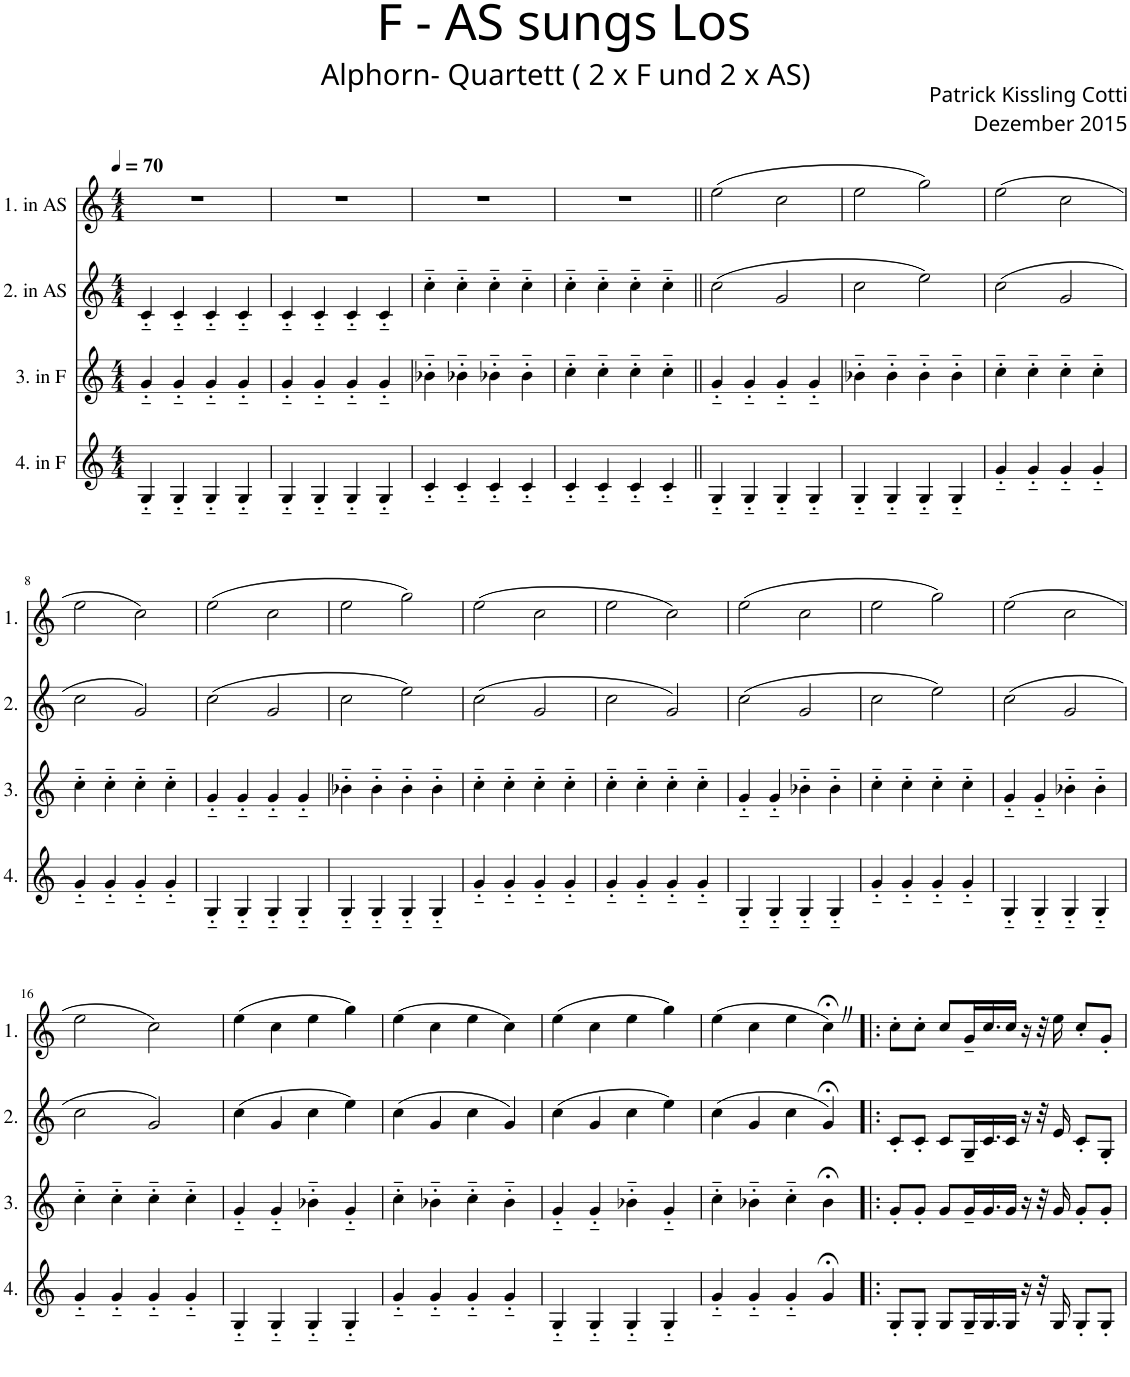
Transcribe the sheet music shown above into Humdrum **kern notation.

**kern	**kern	**kern	**kern
*part4	*part3	*part2	*part1
*staff4	*staff3	*staff2	*staff1
*I"4. in F	*I"3. in F	*I"2. in AS	*I"1. in AS
*clefG2	*clefG2	*clefG2	*clefG2
*Trd4c7	*Trd4c7	*Trd2c4	*Trd2c4
*k[]	*k[]	*k[]	*k[]
*M4/4	*M4/4	*M4/4	*M4/4
*MM70	*MM70	*MM70	*MM70
=1	=1	=1	=1
4G'~/	4g'~/	4c'~/	1r
4G'~/	4g'~/	4c'~/	.
4G'~/	4g'~/	4c'~/	.
4G'~/	4g'~/	4c'~/	.
=2	=2	=2	=2
4G'~/	4g'~/	4c'~/	1r
4G'~/	4g'~/	4c'~/	.
4G'~/	4g'~/	4c'~/	.
4G'~/	4g'~/	4c'~/	.
=3	=3	=3	=3
4c'~/	4b-X'~\	4cc'~\	1r
4c'~/	4b-X'~\	4cc'~\	.
4c'~/	4b-X'~\	4cc'~\	.
4c'~/	4b-'~\	4cc'~\	.
=4	=4	=4	=4
4c'~/	4cc'~\	4cc'~\	1r
4c'~/	4cc'~\	4cc'~\	.
4c'~/	4cc'~\	4cc'~\	.
4c'~/	4cc'~\	4cc'~\	.
=5||	=5||	=5||	=5||
4G'~/	4g'~/	(2cc\	(2ee\
4G'~/	4g'~/	.	.
4G'~/	4g'~/	2g/	2cc\
4G'~/	4g'~/	.	.
=6	=6	=6	=6
4G'~/	4b-X'~\	2cc\	2ee\
4G'~/	4b-'~\	.	.
4G'~/	4b-'~\	2ee\)	2gg\)
4G'~/	4b-'~\	.	.
=7	=7	=7	=7
4g'~/	4cc'~\	(2cc\	(2ee\
4g'~/	4cc'~\	.	.
4g'~/	4cc'~\	2g/	2cc\
4g'~/	4cc'~\	.	.
!!LO:LB:g=z
=8	=8	=8	=8
4g'~/	4cc'~\	2cc\	2ee\
4g'~/	4cc'~\	.	.
4g'~/	4cc'~\	2g/)	2cc\)
4g'~/	4cc'~\	.	.
=9	=9	=9	=9
4G'~/	4g'~/	(2cc\	(2ee\
4G'~/	4g'~/	.	.
4G'~/	4g'~/	2g/	2cc\
4G'~/	4g'~/	.	.
=10	=10	=10	=10
4G'~/	4b-X'~\	2cc\	2ee\
4G'~/	4b-'~\	.	.
4G'~/	4b-'~\	2ee\)	2gg\)
4G'~/	4b-'~\	.	.
=11	=11	=11	=11
4g'~/	4cc'~\	(2cc\	(2ee\
4g'~/	4cc'~\	.	.
4g'~/	4cc'~\	2g/	2cc\
4g'~/	4cc'~\	.	.
=12	=12	=12	=12
4g'~/	4cc'~\	2cc\	2ee\
4g'~/	4cc'~\	.	.
4g'~/	4cc'~\	2g/)	2cc\)
4g'~/	4cc'~\	.	.
=13	=13	=13	=13
4G'~/	4g'~/	(2cc\	(2ee\
4G'~/	4g'~/	.	.
4G'~/	4b-X'~\	2g/	2cc\
4G'~/	4b-'~\	.	.
=14	=14	=14	=14
4g'~/	4cc'~\	2cc\	2ee\
4g'~/	4cc'~\	.	.
4g'~/	4cc'~\	2ee\)	2gg\)
4g'~/	4cc'~\	.	.
=15	=15	=15	=15
4G'~/	4g'~/	(2cc\	(2ee\
4G'~/	4g'~/	.	.
4G'~/	4b-X'~\	2g/	2cc\
4G'~/	4b-'~\	.	.
!!LO:LB:g=z
=16	=16	=16	=16
4g'~/	4cc'~\	2cc\	2ee\
4g'~/	4cc'~\	.	.
4g'~/	4cc'~\	2g/)	2cc\)
4g'~/	4cc'~\	.	.
=17	=17	=17	=17
4G'~/	4g'~/	(4cc\	(4ee\
4G'~/	4g'~/	4g/	4cc\
4G'~/	4b-X'~\	4cc\	4ee\
4G'~/	4g'~/	4ee\)	4gg\)
=18	=18	=18	=18
4g'~/	4cc'~\	(4cc\	(4ee\
4g'~/	4b-X'~\	4g/	4cc\
4g'~/	4cc'~\	4cc\	4ee\
4g'~/	4b-'~\	4g/)	4cc\)
=19	=19	=19	=19
4G'~/	4g'~/	(4cc\	(4ee\
4G'~/	4g'~/	4g/	4cc\
4G'~/	4b-X'~\	4cc\	4ee\
4G'~/	4g'~/	4ee\)	4gg\)
=20	=20	=20	=20
4g'~/	4cc'~\	(4cc\	(4ee\
4g'~/	4b-X'~\	4g/	4cc\
4g'~/	4cc'~\	4cc\	4ee\
4g;</	4b-;<\	4g;</)	4cc;<Z\)
=21!|:	=21!|:	=21!|:	=21!|:
8G'/L	8g'/L	8c'/L	8cc'\L
8G'/J	8g'/J	8c'/J	8cc'\J
8G/L	8g/L	8c/L	8cc/L
16G~/L	16g~/L	16G~/L	16g~/L
16.G/	16.g/	16.c/	16.cc/
16G/JJ	16g/JJ	16c/JJ	16cc/JJ
16r	16r	16r	16r
32r	32r	32r	32r
16G/	16g/	16e/	16ee\
8G'/L	8g'/L	8c'/L	8cc'/L
8G'/J	8g'/J	8G'/J	8g'/J
=	=	=	=
*-	*-	*-	*-
